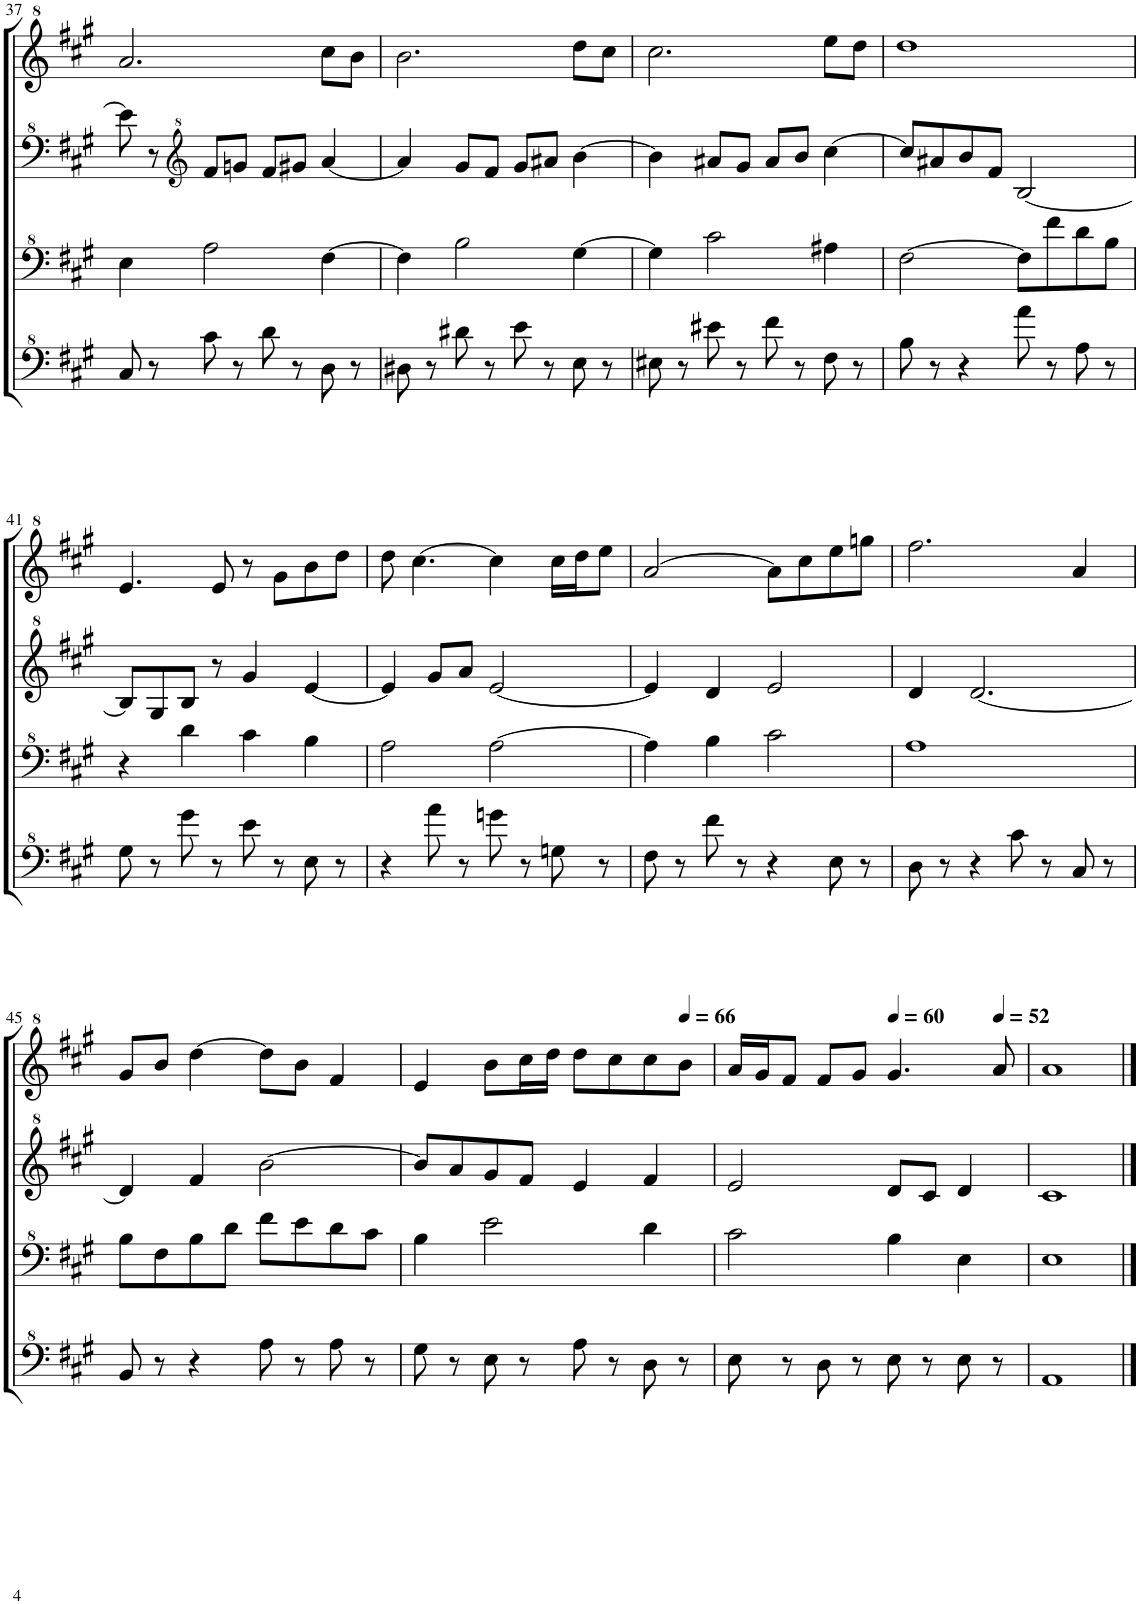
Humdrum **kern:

**kern	**kern	**kern	**kern
*part1	*part1	*part1	*part1
*staff4	*staff3	*staff2	*staff1
*I"パンフルート	*	*	*
!!LO:PB:g=z
*clefF^4	*clefF^4	*clefF^4	*clefG^2
*k[f#c#g#]	*k[f#c#g#]	*k[f#c#g#]	*k[f#c#g#]
*M4/4	*M4/4	*M4/4	*M4/4
*met(c)	*met(c)	*met(c)	*met(c)
=37	=37	=37	=37
8c#/	4e\	8ee\]	2.aa/
8r	.	8r	.
*	*	*clefG^2	*
8cc#\	2a\	8ff#/L	.
8r	.	8ggn/J	.
8dd\	.	8ff#/L	.
8r	.	8gg#X/J	.
8d\	[4f#\	[4aa/	8ccc#\L
8r	.	.	8bb\J
=38	=38	=38	=38
8d#X\	4f#\]	4aa/]	2.bb\
8r	.	.	.
8dd#X\	2b\	8gg#/L	.
8r	.	8ff#/J	.
8ee\	.	8gg#/L	.
8r	.	8aa#X/J	.
8e\	[4g#\	[4bb\	8ddd\L
8r	.	.	8ccc#\J
=39	=39	=39	=39
8e#X\	4g#\]	4bb\]	2.ccc#\
8r	.	.	.
8ee#X\	2cc#\	8aa#X/L	.
8r	.	8gg#/J	.
8ff#\	.	8aa#/L	.
8r	.	8bb/J	.
8f#\	4a#X\	[4ccc#\	8eee\L
8r	.	.	8ddd\J
=40	=40	=40	=40
8b\	[2f#\	8ccc#/L]	1ddd
8r	.	8aa#X/	.
4r	.	8bb/	.
.	.	8ff#/J	.
8aa\	8f#\L]	[2b/	.
8r	8ff#\	.	.
8a\	8dd\	.	.
8r	8b\J	.	.
!!LO:LB:g=z
=41	=41	=41	=41
8g#\	4r	8b/L]	4.ee/
8r	.	8g#/	.
8gg#\	4dd\	8b/J	.
8r	.	8r	8ee/
8ee\	4cc#\	4gg#/	8r
8r	.	.	8gg#\L
8e\	4b\	[4ee/	8bb\
8r	.	.	8ddd\J
=42	=42	=42	=42
4r	2a\	4ee/]	8ddd\
.	.	.	[4.ccc#\
8aa\	.	8gg#/L	.
8r	.	8aa/J	.
8ggn\	[2a\	[2ee/	4ccc#\]
8r	.	.	.
8gn\	.	.	16ccc#\LL
.	.	.	16ddd\J
8r	.	.	8eee\J
=43	=43	=43	=43
8f#\	4a\]	4ee/]	[2aa/
8r	.	.	.
8ff#\	4b\	4dd/	.
8r	.	.	.
4r	2cc#\	2ee/	8aa\L]
.	.	.	8ccc#\
8e\	.	.	8eee\
8r	.	.	8gggn\J
=44	=44	=44	=44
8d\	1a	4dd/	2.fff#\
8r	.	.	.
4r	.	[2.dd/	.
8cc#\	.	.	.
8r	.	.	.
8c#/	.	.	4aa/
8r	.	.	.
!!LO:LB:g=z
=45	=45	=45	=45
8B/	8b\L	4dd/]	8gg#/L
8r	8f#\	.	8bb/J
4r	8b\	4ff#/	[4ddd\
.	8dd\J	.	.
8a\	8ff#\L	[2bb\	8ddd\L]
8r	8ee\	.	8bb\J
8a\	8dd\	.	4ff#/
8r	8cc#\J	.	.
=46	=46	=46	=46
8g#\	4b\	8bb/L]	4ee/
8r	.	8aa/	.
8e\	2ee\	8gg#/	8bb\L
8r	.	8ff#/J	16ccc#\L
.	.	.	16ddd\JJ
8a\	.	4ee/	8ddd\L
8r	.	.	8ccc#\
8d\	4dd\	4ff#/	8ccc#\
*	*	*	*MM66
8r	.	.	8bb\J
=47	=47	=47	=47
8e\	2cc#\	2ee/	16aa/LL
.	.	.	16gg#/J
8r	.	.	8ff#/J
8d\	.	.	8ff#/L
8r	.	.	8gg#/J
*	*	*	*MM60
8e\	4b\	8dd/L	4.gg#/
8r	.	8cc#/J	.
8e\	4e\	4dd/	.
*	*	*	*MM52
8r	.	.	8aa/
=48	=48	=48	=48
1A	1e	1cc#	1aa
==	==	==	==
*-	*-	*-	*-
